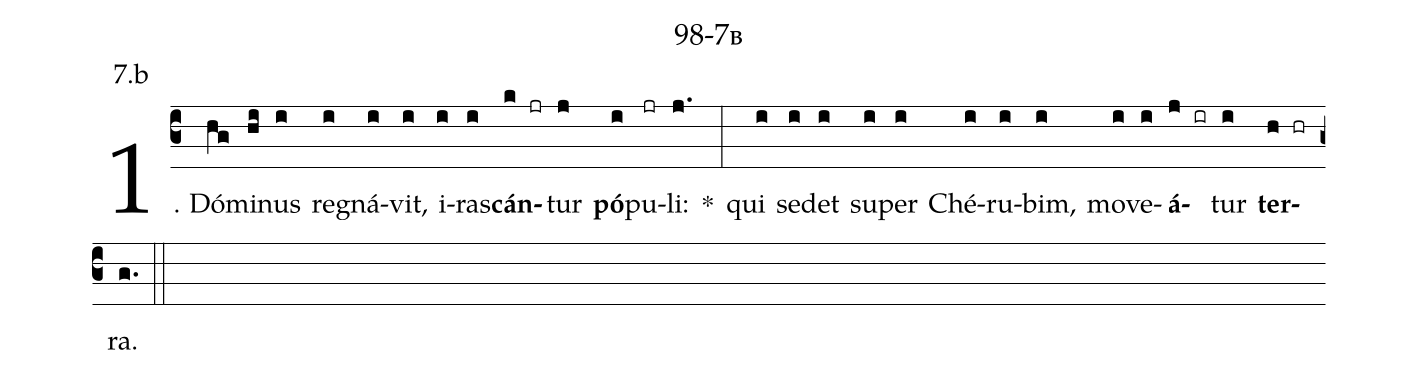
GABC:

name: 98-7b;
annotation: 7.b;
%%
(c3)1. Dó(hg)mi(hi)nus(i) re(i)gná(i)vit,(i) i(i)ras(i)<b>cán</b>(k jr)tur(j) <b>pó</b>(i)pu(jr)li:(j.) *(:) qui(i) se(i)det(i) su(i)per(i) Ché(i)ru(i)bim,(i) mo(i)ve(i)<b>á</b>(j ir)tur(i) <b>ter</b>(h hr)ra.(g.) (::)
